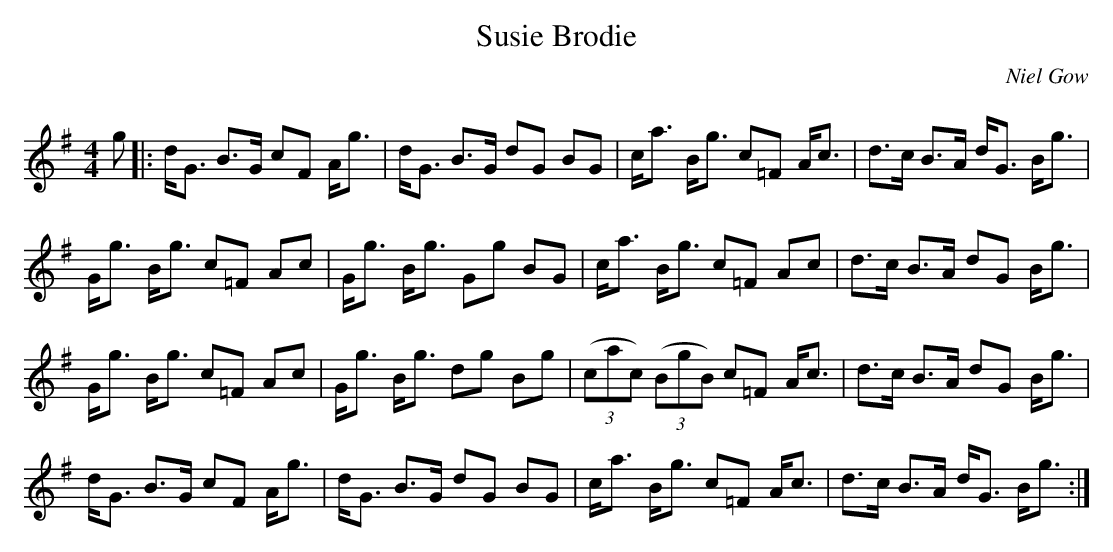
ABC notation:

X:1
T: Susie Brodie
C:Niel Gow
Q: 128
K:G
M:4/4
L:1/16
g2|:dG3 B3G c2F2 Ag3|dG3 B3G d2G2 B2G2|ca3 Bg3 c2=F2 Ac3|d3c B3A dG3 Bg3|
Gg3 Bg3 c2=F2 A2c2|Gg3 Bg3 G2g2 B2G2|ca3 Bg3 c2=F2 A2c2|d3c B3A d2G2 Bg3|
Gg3 Bg3 c2=F2 A2c2|Gg3 Bg3 d2g2 B2g2|((3c2a2c2) ((3B2g2B2) c2=F2 Ac3|d3c B3A d2G2 Bg3|
dG3 B3G c2F2 Ag3|dG3 B3G d2G2 B2G2|ca3 Bg3 c2=F2 Ac3|d3c B3A dG3 Bg3:|
